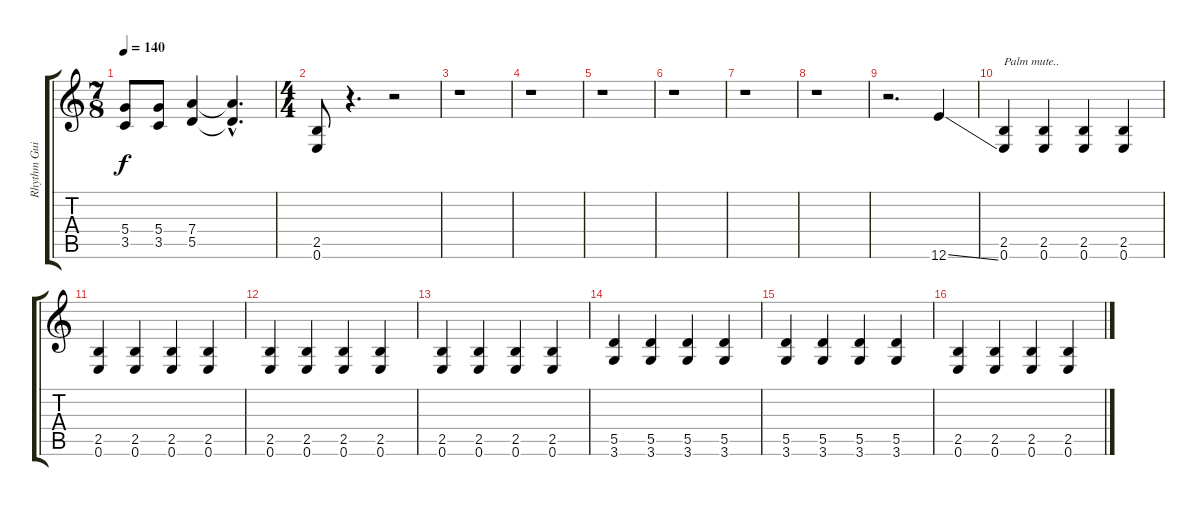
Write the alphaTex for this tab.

\track ("Rhythm Guitar 1" "Rhythm Gui") {instrument overdrivenguitar}
\staff {score tabs}
\tuning (E4 B3 G3 D3 A2 E2) {hide}
\ts (7 8)
\tempo 140
\clef g2
\ks c
(5.4{t} 3.5{t}).8{dy f} (5.4 3.5).8 (7.4 5.5).4 (7.4{hac t} 5.5{hac t}).4{d} |
\ts (4 4)
(2.5 0.6).8 r.4{d} r.2 |
r.1 |
r.1 |
r.1 |
r.1 |
r.1 |
r.1 |
r.2{d} 12.6{ss}.4 |
(2.5 0.6).4{txt "Palm mute.."} (2.5 0.6).4 (2.5 0.6).4 (2.5 0.6).4 |
(2.5 0.6).4 (2.5 0.6).4 (2.5 0.6).4 (2.5 0.6).4 |
(2.5 0.6).4 (2.5 0.6).4 (2.5 0.6).4 (2.5 0.6).4 |
(2.5 0.6).4 (2.5 0.6).4 (2.5 0.6).4 (2.5 0.6).4 |
(5.5 3.6).4 (5.5 3.6).4 (5.5 3.6).4 (5.5 3.6).4 |
(5.5 3.6).4 (5.5 3.6).4 (5.5 3.6).4 (5.5 3.6).4 |
(2.5 0.6).4 (2.5 0.6).4 (2.5 0.6).4 (2.5 0.6).4
